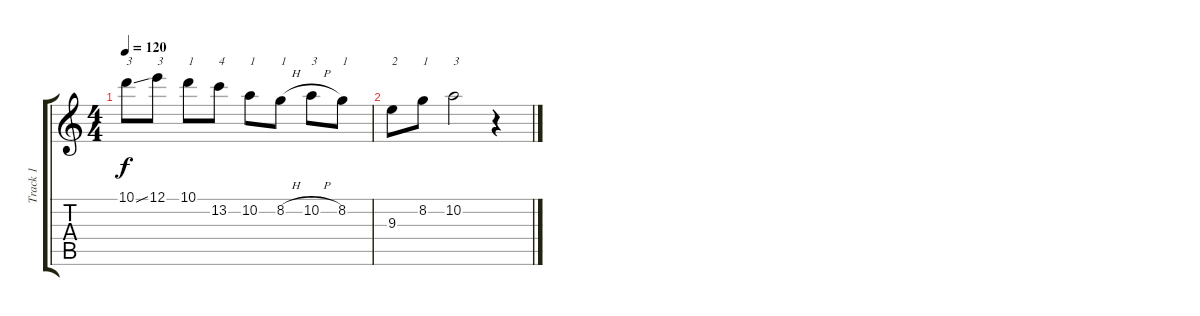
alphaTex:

\track ("Track 1" "Track 1") {instrument acousticguitarsteel}
\staff {score tabs}
\tuning (E4 B3 G3 D3 A2 E2) {hide}
\ts (4 4)
\tempo 120
\clef g2
\ks c
10.1{ss}.8{txt "3" dy f instrument acousticguitarsteel} 12.1.8{txt "3"} 10.1.8{txt "1"} 13.2.8{txt "4"} 10.2.8{txt "1"} 8.2{h}.8{txt "1"} 10.2{h}.8{txt "3"} 8.2.8{txt "1"} |
9.3.8{txt "2"} 8.2.8{txt "1"} 10.2.2{txt "3"} r.4
